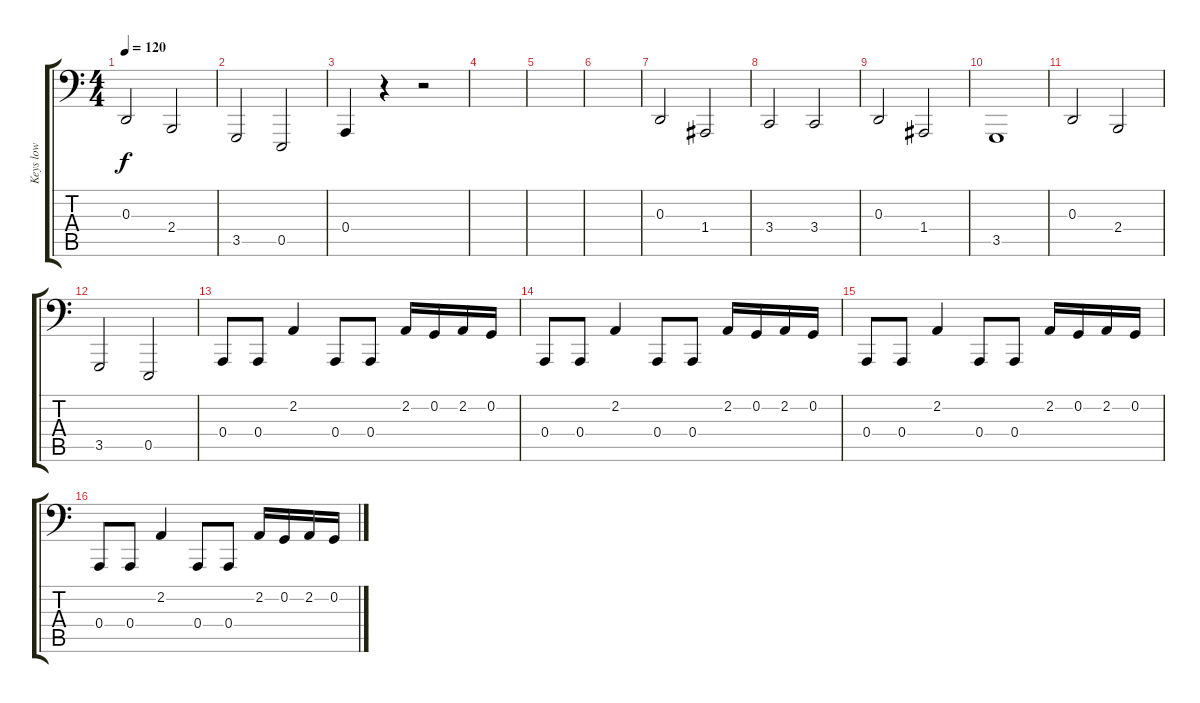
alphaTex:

\track ("Keys low" "Keys low") {instrument churchorgan}
\staff {score tabs}
\tuning (C3 G2 D2 A1 E1 B0) {hide}
\ts (4 4)
\tempo 120
\clef f4
\ks c
0.3.2{dy f} 2.4.2 |
3.5.2 0.5.2 |
0.4.4 r.4 r.2 |
|
|
|
0.3.2 1.4.2 |
3.4.2 3.4.2 |
0.3.2 1.4.2 |
3.5.1 |
0.3.2 2.4.2 |
3.5.2 0.5.2 |
0.4.8 0.4.8 2.2.4 0.4.8 0.4.8 2.2.16 0.2.16 2.2.16 0.2.16 |
0.4.8 0.4.8 2.2.4 0.4.8 0.4.8 2.2.16 0.2.16 2.2.16 0.2.16 |
0.4.8 0.4.8 2.2.4 0.4.8 0.4.8 2.2.16 0.2.16 2.2.16 0.2.16 |
0.4.8 0.4.8 2.2.4 0.4.8 0.4.8 2.2.16 0.2.16 2.2.16 0.2.16
